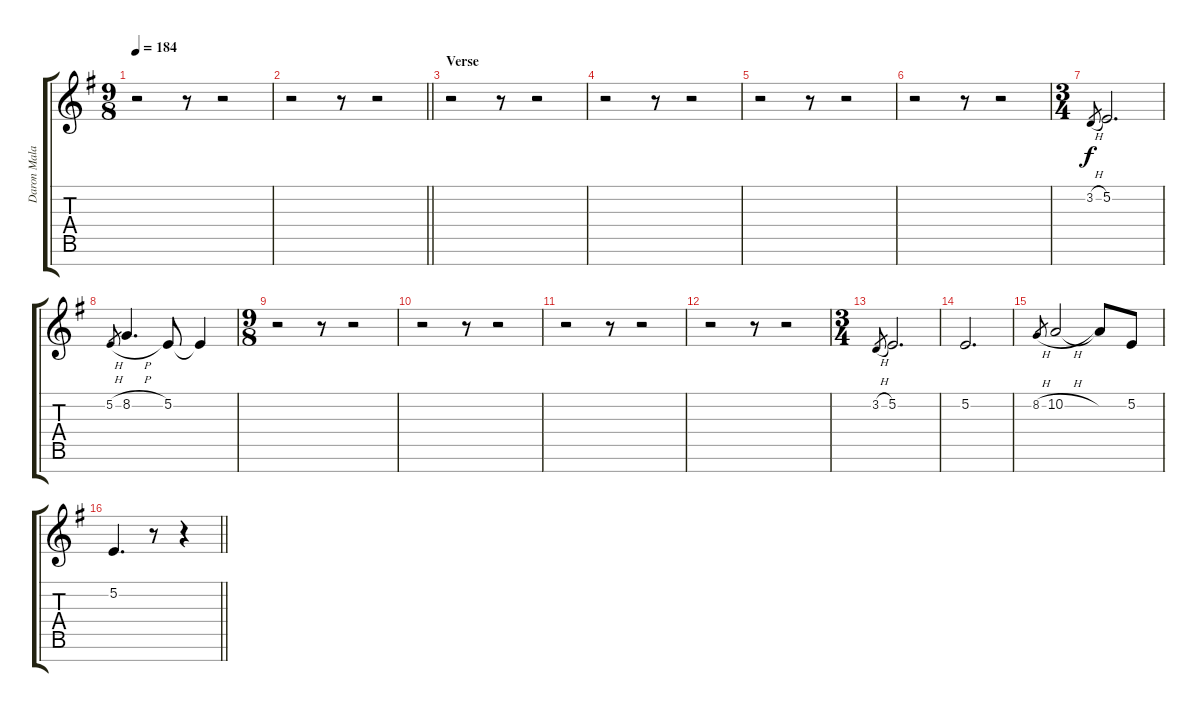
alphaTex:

\track ("Daron Malakian [Vocals]" "Daron Mala") {instrument clarinet}
\staff {score tabs}
\tuning (E4 B3 G3 D3 A2 E2 B1) {hide}
\ts (9 8)
\tempo 184
\clef g2
\ks eminor
r.2{dy f} r.8 r.2 |
\barLineRight lightlight
r.2 r.8 r.2 |
\section ("" "Verse")
r.2 r.8 r.2 |
r.2 r.8 r.2 |
r.2 r.8 r.2 |
r.2 r.8 r.2 |
\ts (3 4)
3.2{h}.8{gr} 5.2.2{d} |
5.2{h}.8{gr} 8.2{h}.4{d} 5.2.8 5.2{t}.4 |
\ts (9 8)
r.2 r.8 r.2 |
r.2 r.8 r.2 |
r.2 r.8 r.2 |
r.2 r.8 r.2 |
\ts (3 4)
3.2{h}.8{gr} 5.2.2{d} |
5.2.2{d} |
8.2{h}.8{gr} 10.2{h}.2 10.2{t}.8 5.2.8 |
\barLineRight lightlight
5.2.4{d} r.8 r.4
